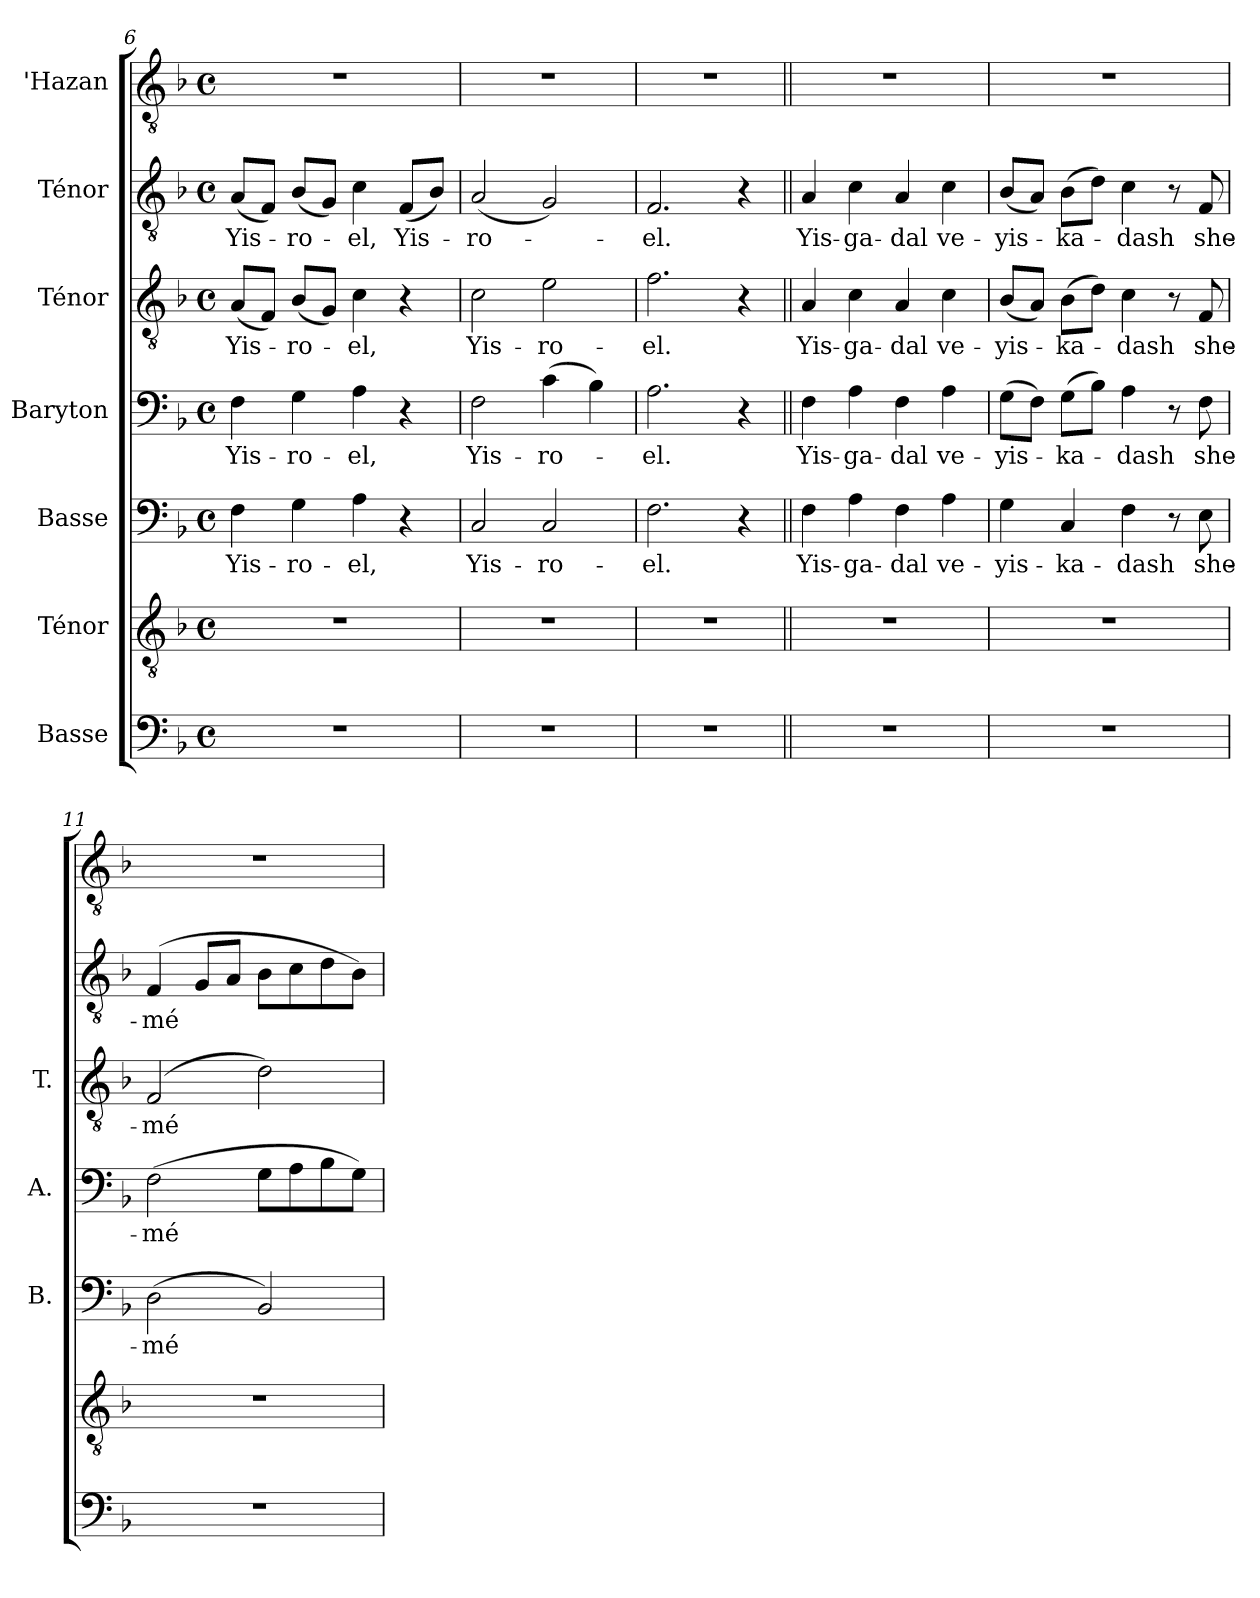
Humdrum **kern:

**kern	**kern	**kern	**text	**kern	**text	**kern	**text	**kern	**text	**kern
*part7	*part6	*part5	*part5	*part4	*part4	*part3	*part3	*part2	*part2	*part1
*staff7	*staff6	*staff5	*staff5	*staff4	*staff4	*staff3	*staff3	*staff2	*staff2	*staff1
*I"Basse	*I"Ténor	*I"Basse	*	*I"Baryton	*	*I"Ténor	*	*I"Ténor	*	*I"'Hazan
*	*	*I'B.	*	*I'A.	*	*I'T.	*	*	*	*I''H.
*clefF4	*clefGv2	*clefF4	*	*clefF4	*	*clefGv2	*	*clefGv2	*	*clefGv2
*	*ITrd7c12	*	*	*	*	*ITrd7c12	*	*ITrd7c12	*	*ITrd7c12
*k[b-]	*k[b-]	*k[b-]	*	*k[b-]	*	*k[b-]	*	*k[b-]	*	*k[b-]
*F:	*F:	*F:	*	*F:	*	*F:	*	*F:	*	*F:
*M4/4	*M4/4	*M4/4	*	*M4/4	*	*M4/4	*	*M4/4	*	*M4/4
*met(c)	*met(c)	*met(c)	*	*met(c)	*	*met(c)	*	*met(c)	*	*met(c)
=6	=6	=6	=6	=6	=6	=6	=6	=6	=6	=6
!	!	!	!LO:LY:b:color=#000000	!	!	!	!	!	!	!
!	!	!	!	!	!LO:LY:b:color=#000000	!	!	!	!	!
!	!	!	!	!	!	!	!LO:LY:b:color=#000000	!	!	!
!	!	!	!	!	!	!	!	!	!LO:LY:b:color=#000000	!
1r	1r	4Fi\	Yis-	4Fi\	Yis-	(8AAi/L	Yis-	(8AAi/L	Yis-	1r
.	.	.	.	.	.	8FFi/J)	.	8FFi/J)	.	.
!	!	!	!LO:LY:b:color=#000000	!	!	!	!	!	!	!
!	!	!	!	!	!LO:LY:b:color=#000000	!	!	!	!	!
!	!	!	!	!	!	!	!LO:LY:b:color=#000000	!	!	!
!	!	!	!	!	!	!	!	!	!LO:LY:b:color=#000000	!
.	.	4Gi\	-ro-	4Gi\	-ro-	(8BB-i/L	-ro-	(8BB-i/L	-ro-	.
.	.	.	.	.	.	8GGi/J)	.	8GGi/J)	.	.
!	!	!	!LO:LY:b:color=#000000	!	!	!	!	!	!	!
!	!	!	!	!	!LO:LY:b:color=#000000	!	!	!	!	!
!	!	!	!	!	!	!	!LO:LY:b:color=#000000	!	!	!
!	!	!	!	!	!	!	!	!	!LO:LY:b:color=#000000	!
.	.	4Ai\	-el,	4Ai\	-el,	4Ci\	-el,	4Ci\	-el,	.
!	!	!	!	!	!	!	!	!	!LO:LY:b:color=#000000	!
.	.	4r	.	4r	.	4r	.	(8FFi/L	Yis-	.
.	.	.	.	.	.	.	.	8BB-i/J)	.	.
=7	=7	=7	=7	=7	=7	=7	=7	=7	=7	=7
!	!	!	!LO:LY:b:color=#000000	!	!	!	!	!	!	!
!	!	!	!	!	!LO:LY:b:color=#000000	!	!	!	!	!
!	!	!	!	!	!	!	!LO:LY:b:color=#000000	!	!	!
!	!	!	!	!	!	!	!	!	!LO:LY:b:color=#000000	!
1r	1r	2Ci/	Yis-	2Fi\	Yis-	2Ci\	Yis-	(2AAi/	-ro-	1r
!	!	!	!LO:LY:b:color=#000000	!	!	!	!	!	!	!
!	!	!	!	!	!LO:LY:b:color=#000000	!	!	!	!	!
!	!	!	!	!	!	!	!LO:LY:b:color=#000000	!	!	!
.	.	2Ci/	-ro-	(4ci\	-ro-	2Ei\	-ro-	2GGi/)	.	.
.	.	.	.	4B-i\)	.	.	.	.	.	.
=8	=8	=8	=8	=8	=8	=8	=8	=8	=8	=8
!	!	!	!LO:LY:b:color=#000000	!	!	!	!	!	!	!
!	!	!	!	!	!LO:LY:b:color=#000000	!	!	!	!	!
!	!	!	!	!	!	!	!LO:LY:b:color=#000000	!	!	!
!	!	!	!	!	!	!	!	!	!LO:LY:b:color=#000000	!
1r	1r	2.Fi\	-el.	2.Ai\	-el.	2.Fi\	-el.	2.FFi/	-el.	1r
.	.	4r	.	4r	.	4r	.	4r	.	.
=9||	=9||	=9||	=9||	=9||	=9||	=9||	=9||	=9||	=9||	=9||
!	!	!	!LO:LY:b:color=#000000	!	!	!	!	!	!	!
!	!	!	!	!	!LO:LY:b:color=#000000	!	!	!	!	!
!	!	!	!	!	!	!	!LO:LY:b:color=#000000	!	!	!
!	!	!	!	!	!	!	!	!	!LO:LY:b:color=#000000	!
1r	1r	4Fi\	Yis-	4Fi\	Yis-	4AAi/	Yis-	4AAi/	Yis-	1r
!	!	!	!LO:LY:b:color=#000000	!	!	!	!	!	!	!
!	!	!	!	!	!LO:LY:b:color=#000000	!	!	!	!	!
!	!	!	!	!	!	!	!LO:LY:b:color=#000000	!	!	!
!	!	!	!	!	!	!	!	!	!LO:LY:b:color=#000000	!
.	.	4Ai\	-ga-	4Ai\	-ga-	4Ci\	-ga-	4Ci\	-ga-	.
!	!	!	!LO:LY:b:color=#000000	!	!	!	!	!	!	!
!	!	!	!	!	!LO:LY:b:color=#000000	!	!	!	!	!
!	!	!	!	!	!	!	!LO:LY:b:color=#000000	!	!	!
!	!	!	!	!	!	!	!	!	!LO:LY:b:color=#000000	!
.	.	4Fi\	-dal	4Fi\	-dal	4AAi/	-dal	4AAi/	-dal	.
!	!	!	!LO:LY:b:color=#000000	!	!	!	!	!	!	!
!	!	!	!	!	!LO:LY:b:color=#000000	!	!	!	!	!
!	!	!	!	!	!	!	!LO:LY:b:color=#000000	!	!	!
!	!	!	!	!	!	!	!	!	!LO:LY:b:color=#000000	!
.	.	4Ai\	ve-	4Ai\	ve-	4Ci\	ve-	4Ci\	ve-	.
=10	=10	=10	=10	=10	=10	=10	=10	=10	=10	=10
!	!	!	!LO:LY:b:color=#000000	!	!	!	!	!	!	!
!	!	!	!	!	!LO:LY:b:color=#000000	!	!	!	!	!
!	!	!	!	!	!	!	!LO:LY:b:color=#000000	!	!	!
!	!	!	!	!	!	!	!	!	!LO:LY:b:color=#000000	!
1r	1r	4Gi\	-yis-	(8Gi\L	-yis-	(8BB-i/L	-yis-	(8BB-i/L	-yis-	1r
.	.	.	.	8Fi\J)	.	8AAi/J)	.	8AAi/J)	.	.
!	!	!	!LO:LY:b:color=#000000	!	!	!	!	!	!	!
!	!	!	!	!	!LO:LY:b:color=#000000	!	!	!	!	!
!	!	!	!	!	!	!	!LO:LY:b:color=#000000	!	!	!
!	!	!	!	!	!	!	!	!	!LO:LY:b:color=#000000	!
.	.	4Ci/	-ka-	(8Gi\L	-ka-	(8BB-i\L	-ka-	(8BB-i\L	-ka-	.
.	.	.	.	8B-i\J)	.	8Di\J)	.	8Di\J)	.	.
!	!	!	!LO:LY:b:color=#000000	!	!	!	!	!	!	!
!	!	!	!	!	!LO:LY:b:color=#000000	!	!	!	!	!
!	!	!	!	!	!	!	!LO:LY:b:color=#000000	!	!	!
!	!	!	!	!	!	!	!	!	!LO:LY:b:color=#000000	!
.	.	4Fi\	-dash	4Ai\	-dash	4Ci\	-dash	4Ci\	-dash	.
.	.	8r	.	8r	.	8r	.	8r	.	.
!	!	!	!LO:LY:b:color=#000000	!	!	!	!	!	!	!
!	!	!	!	!	!LO:LY:b:color=#000000	!	!	!	!	!
!	!	!	!	!	!	!	!LO:LY:b:color=#000000	!	!	!
!	!	!	!	!	!	!	!	!	!LO:LY:b:color=#000000	!
.	.	8Ei\	she-	8Fi\	she-	8FFi/	she-	8FFi/	she-	.
!!LO:LB:g=z
=11	=11	=11	=11	=11	=11	=11	=11	=11	=11	=11
!	!	!	!LO:LY:b:color=#000000	!	!	!	!	!	!	!
!	!	!	!	!	!LO:LY:b:color=#000000	!	!	!	!	!
!	!	!	!	!	!	!	!LO:LY:b:color=#000000	!	!	!
!	!	!	!	!	!	!	!	!	!LO:LY:b:color=#000000	!
1r	1r	(2Di\	-mé	(2Fi\	-mé	(2FFi/	-mé	(4FFi/	-mé	1r
.	.	.	.	.	.	.	.	8GGi/L	.	.
.	.	.	.	.	.	.	.	8AAi/J	.	.
.	.	2BB-i/)	.	8Gi\L	.	2Di\)	.	8BB-i\L	.	.
.	.	.	.	8Ai\	.	.	.	8Ci\	.	.
.	.	.	.	8B-i\	.	.	.	8Di\	.	.
.	.	.	.	8Gi\J)	.	.	.	8BB-i\J)	.	.
=	=	=	=	=	=	=	=	=	=	=
*-	*-	*-	*-	*-	*-	*-	*-	*-	*-	*-
